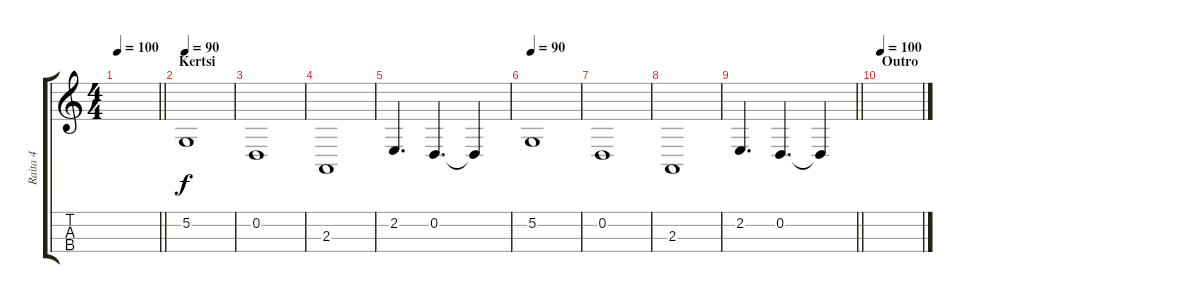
\track ("Raita 4" "Raita 4") {instrument cello}
\staff {score tabs}
\tuning (A3 D3 G2 C2) {hide}
\ts (4 4)
\tempo 100
\clef g2
\barLineRight lightlight
\ks c
|
\section ("" "Kertsi")
\tempo 90
5.2.1 |
0.2.1 |
2.3.1 |
2.2.4{d} 0.2.4{d} 0.2{t}.4 |
\tempo 90
5.2.1 |
0.2.1 |
2.3.1 |
\barLineRight lightlight
2.2.4{d} 0.2.4{d} 0.2{t}.4 |
\section ("" "Outro")
\tempo 100
